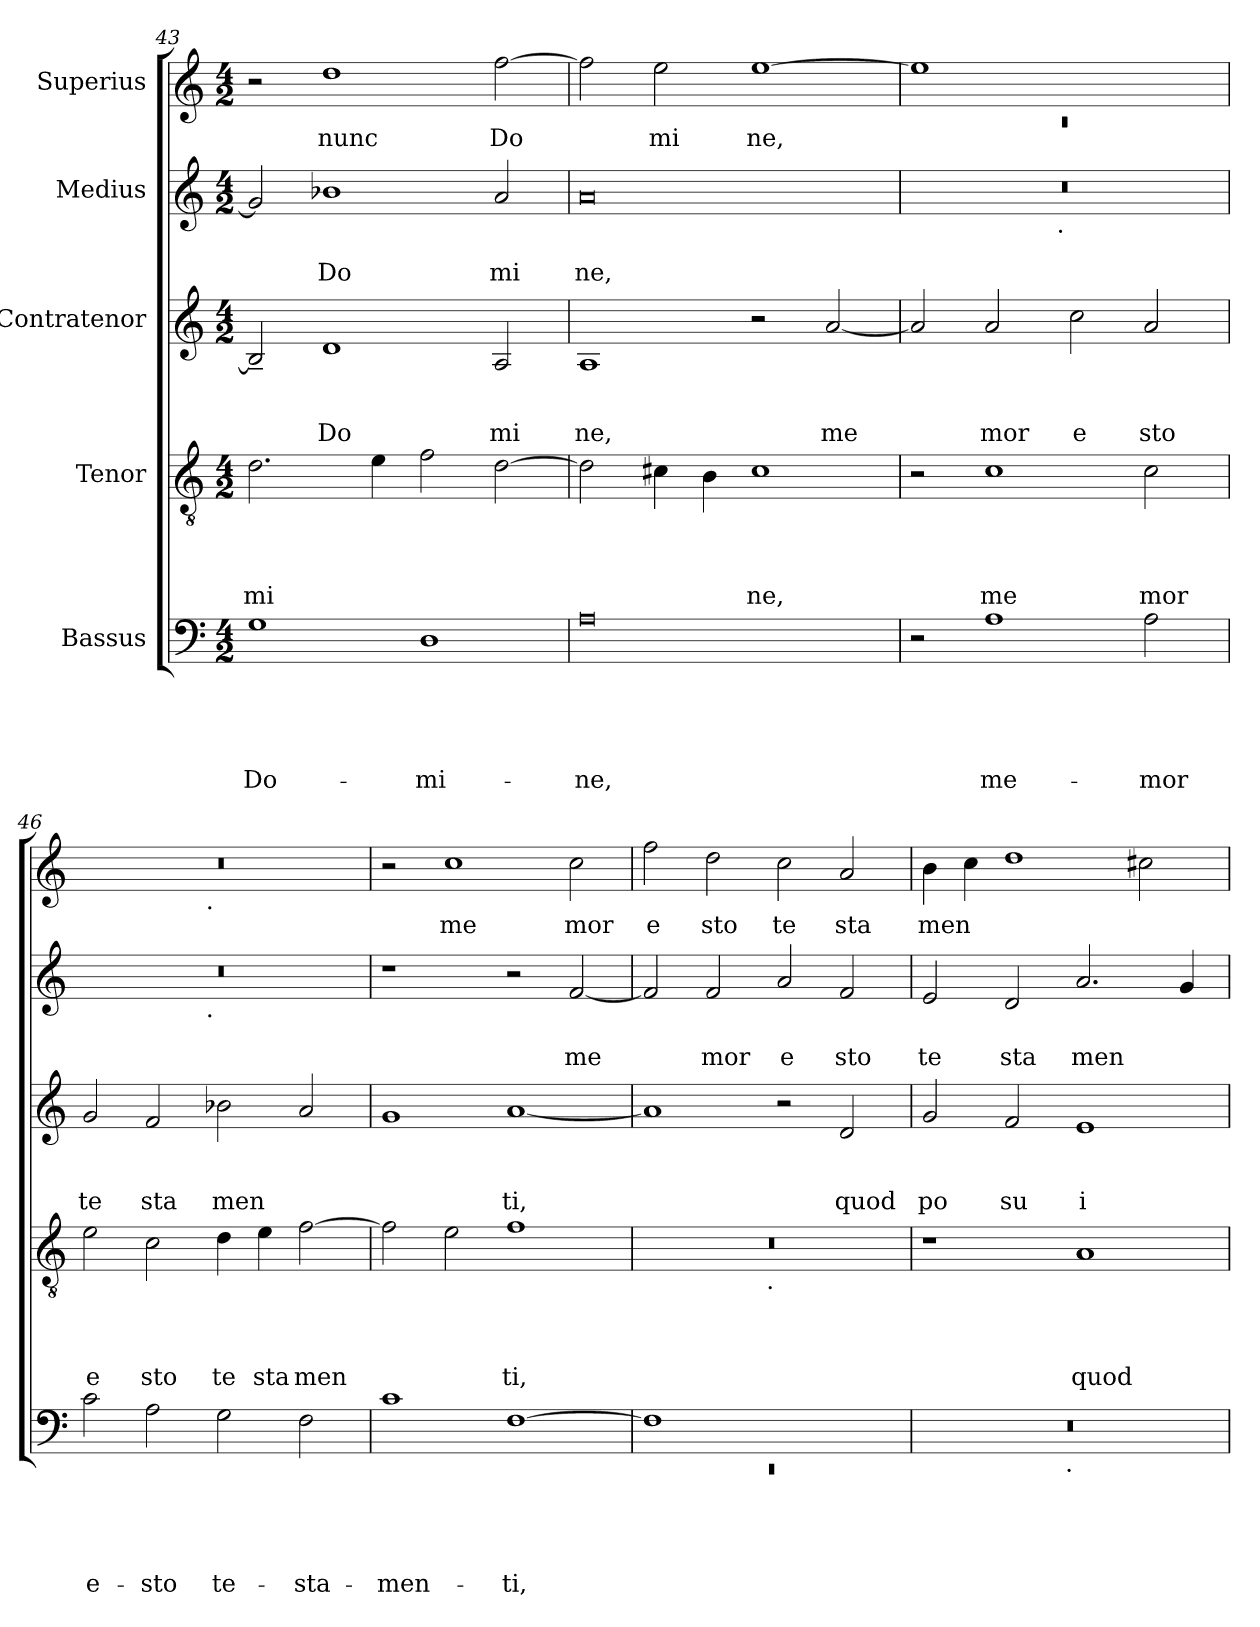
**kern	**text	**text	**text	**text	**text	**kern	**text	**text	**text	**text	**kern	**text	**text	**text	**kern	**text	**text	**kern	**text
*part5	*part5	*part5	*part5	*part5	*part5	*part4	*part4	*part4	*part4	*part4	*part3	*part3	*part3	*part3	*part2	*part2	*part2	*part1	*part1
*staff5	*staff5	*staff5	*staff5	*staff5	*staff5	*staff4	*staff4	*staff4	*staff4	*staff4	*staff3	*staff3	*staff3	*staff3	*staff2	*staff2	*staff2	*staff1	*staff1
*I"Bassus	*	*	*	*	*	*I"Tenor	*	*	*	*	*I"Contratenor	*	*	*	*I"Medius	*	*	*I"Superius	*
*clefF4	*	*	*	*	*	*clefGv2	*	*	*	*	*clefG2	*	*	*	*clefG2	*	*	*clefG2	*
*k[]	*	*	*	*	*	*k[]	*	*	*	*	*k[]	*	*	*	*k[]	*	*	*k[]	*
*C:	*	*	*	*	*	*C:	*	*	*	*	*C:	*	*	*	*C:	*	*	*C:	*
*M4/2	*	*	*	*	*	*M4/2	*	*	*	*	*M4/2	*	*	*	*M4/2	*	*	*M4/2	*
=43	=43	=43	=43	=43	=43	=43	=43	=43	=43	=43	=43	=43	=43	=43	=43	=43	=43	=43	=43
!	!	!	!	!	!LO:LY:b	!	!	!	!	!LO:LY:b	!	!	!	!	!	!	!	!	!
1G	.	.	.	.	Do-	2.d\	.	.	.	mi	2B~</]	.	.	.	2g/]	.	.	2r	.
!	!	!	!	!	!	!	!	!	!	!	!	!	!	!LO:LY:b	!	!	!LO:LY:b	!	!LO:LY:b
.	.	.	.	.	.	.	.	.	.	.	1d	.	.	Do	1b-X	.	Do	1dd	nunc
.	.	.	.	.	.	4e\	.	.	.	.	.	.	.	.	.	.	.	.	.
!	!	!	!	!	!LO:LY:b	!	!	!	!	!	!	!	!	!	!	!	!	!	!
1D	.	.	.	.	-mi-	2f\	.	.	.	.	.	.	.	.	.	.	.	.	.
!	!	!	!	!	!	!	!	!	!	!	!	!	!	!LO:LY:b	!	!	!LO:LY:b	!	!LO:LY:b
.	.	.	.	.	.	[>2d\	.	.	.	.	2A/	.	.	mi	2a/	.	mi	[>2ff\	Do
=44	=44	=44	=44	=44	=44	=44	=44	=44	=44	=44	=44	=44	=44	=44	=44	=44	=44	=44	=44
!	!	!	!	!	!LO:LY:b	!	!	!	!	!	!	!	!	!LO:LY:b	!	!	!LO:LY:b	!	!
0A	.	.	.	.	-ne,	2d\]	.	.	.	.	1A	.	.	ne,	0a	.	ne,	2ff\]	.
!	!	!	!	!	!	!	!	!	!	!	!	!	!	!	!	!	!	!	!LO:LY:b
.	.	.	.	.	.	4c#X\	.	.	.	.	.	.	.	.	.	.	.	2ee\	mi
.	.	.	.	.	.	4B\	.	.	.	.	.	.	.	.	.	.	.	.	.
!	!	!	!	!	!	!	!	!	!	!LO:LY:b	!	!	!	!	!	!	!	!	!LO:LY:b
.	.	.	.	.	.	1c#	.	.	.	ne,	2r	.	.	.	.	.	.	[>1ee	ne,
!	!	!	!	!	!	!	!	!	!	!	!	!	!	!LO:LY:b	!	!	!	!	!
.	.	.	.	.	.	.	.	.	.	.	[<2a/	.	.	me	.	.	.	.	.
=45	=45	=45	=45	=45	=45	=45	=45	=45	=45	=45	=45	=45	=45	=45	=45	=45	=45	=45	=45
*	*	*	*	*	*	*	*	*	*	*	*	*	*	*	*	*	*	*^	*
!	!	!	!	!	!	!	!	!	!	!	!	!	!	!	!	!	!	!	!LO:N:vis=1	!
*	*	*	*	*	*	*	*	*	*	*	*	*	*	*	*^	*	*	*	*	*
2r	.	.	.	.	.	2r	.	.	.	.	2a/]	.	.	.	0r	2ryy	.	.	1ee]	0rc	.
!	!	!	!	!	!LO:LY:b	!	!	!	!	!LO:LY:b	!	!	!	!LO:LY:b	!	!	!	!	!	!	!
1A	.	.	.	.	me-	1c	.	.	.	me	2a/	.	.	mor	.	4...ryy	.	.	.	.	.
!	!	!	!	!	!	!	!	!	!	!	!	!	!	!	!	!LO:TX:b:t=.	!	!	!	!	!
.	.	.	.	.	.	.	.	.	.	.	.	.	.	.	.	1ryy	.	.	.	.	.
!	!	!	!	!	!	!	!	!	!	!	!	!	!	!LO:LY:b	!	!	!	!	!	!	!
.	.	.	.	.	.	.	.	.	.	.	2cc\	.	.	e	.	.	.	.	1ryy	.	.
!	!	!	!	!	!LO:LY:b	!	!	!	!	!LO:LY:b	!	!	!	!LO:LY:b	!	!	!	!	!	!	!
2A\	.	.	.	.	-mor	2c\	.	.	.	mor	2a/	.	.	sto	.	.	.	.	.	.	.
.	.	.	.	.	.	.	.	.	.	.	.	.	.	.	.	32ryy	.	.	.	.	.
=46	=46	=46	=46	=46	=46	=46	=46	=46	=46	=46	=46	=46	=46	=46	=46	=46	=46	=46	=46	=46	=46
!	!	!	!	!	!LO:LY:b	!	!	!	!	!LO:LY:b	!	!	!	!LO:LY:b	!	!	!	!	!	!	!
2c\	.	.	.	.	e-	2e\	.	.	.	e	2g/	.	.	te	0r	2ryy	.	.	0r	2ryy	.
!	!	!	!	!	!LO:LY:b	!	!	!	!	!LO:LY:b	!	!	!	!LO:LY:b	!	!	!	!	!	!	!
2A\	.	.	.	.	-sto	2c\	.	.	.	sto	2f/	.	.	sta	.	4...ryy	.	.	.	4...ryy	.
!	!	!	!	!	!	!	!	!	!	!	!	!	!	!	!	!	!	!	!	!LO:TX:b:t=.	!
!	!	!	!	!	!	!	!	!	!	!	!	!	!	!	!	!LO:TX:b:t=.	!	!	!	!	!
.	.	.	.	.	.	.	.	.	.	.	.	.	.	.	.	1ryy	.	.	.	1ryy	.
!	!	!	!	!	!LO:LY:b	!	!	!	!	!LO:LY:b	!	!	!	!LO:LY:b	!	!	!	!	!	!	!
2G\	.	.	.	.	te-	4d\	.	.	.	te	2b-X\	.	.	men	.	.	.	.	.	.	.
!	!	!	!	!	!	!	!	!	!	!LO:LY:b	!	!	!	!	!	!	!	!	!	!	!
.	.	.	.	.	.	4e\	.	.	.	sta	.	.	.	.	.	.	.	.	.	.	.
!	!	!	!	!	!LO:LY:b	!	!	!	!	!LO:LY:b	!	!	!	!	!	!	!	!	!	!	!
2F\	.	.	.	.	-sta-	[>2f\	.	.	.	men	2a/	.	.	.	.	.	.	.	.	.	.
.	.	.	.	.	.	.	.	.	.	.	.	.	.	.	.	32ryy	.	.	.	32ryy	.
=47	=47	=47	=47	=47	=47	=47	=47	=47	=47	=47	=47	=47	=47	=47	=47	=47	=47	=47	=47	=47	=47
!	!	!	!	!	!LO:LY:b	!	!	!	!	!	!	!	!	!	!	!	!	!	!	!	!
*	*	*	*	*	*	*	*	*	*	*	*	*	*	*	*v	*v	*	*	*	*	*
*	*	*	*	*	*	*	*	*	*	*	*	*	*	*	*	*	*	*v	*v	*
1c	.	.	.	.	-men-	2f\]	.	.	.	.	1g	.	.	.	1r	.	.	2r	.
!	!	!	!	!	!	!	!	!	!	!	!	!	!	!	!	!	!	!	!LO:LY:b
.	.	.	.	.	.	2e\	.	.	.	.	.	.	.	.	.	.	.	1cc	me
!	!	!	!	!	!LO:LY:b	!	!	!	!	!LO:LY:b	!	!	!	!LO:LY:b	!	!	!	!	!
[>1F	.	.	.	.	-ti,	1f	.	.	.	ti,	[<1a	.	.	ti,	2r	.	.	.	.
!	!	!	!	!	!	!	!	!	!	!	!	!	!	!	!	!	!LO:LY:b	!	!LO:LY:b
.	.	.	.	.	.	.	.	.	.	.	.	.	.	.	[<2f/	.	me	2cc\	mor
=48	=48	=48	=48	=48	=48	=48	=48	=48	=48	=48	=48	=48	=48	=48	=48	=48	=48	=48	=48
*^	*	*	*	*	*	*	*	*	*	*	*	*	*	*	*	*	*	*	*
!	!LO:N:vis=1	!	!	!	!	!	!	!	!	!	!	!	!	!	!	!	!	!	!	!LO:LY:b
*	*	*	*	*	*	*	*^	*	*	*	*	*	*	*	*	*	*	*	*	*
1F]	0rEE	.	.	.	.	.	0r	2ryy	.	.	.	.	1a]	.	.	.	2f/]	.	.	2ff\	e
!	!	!	!	!	!	!	!	!	!	!	!	!	!	!	!	!	!	!	!LO:LY:b	!	!LO:LY:b
.	.	.	.	.	.	.	.	4...ryy	.	.	.	.	.	.	.	.	2f/	.	mor	2dd\	sto
!	!	!	!	!	!	!	!	!LO:TX:b:t=.	!	!	!	!	!	!	!	!	!	!	!	!	!
.	.	.	.	.	.	.	.	1ryy	.	.	.	.	.	.	.	.	.	.	.	.	.
!	!	!	!	!	!	!	!	!	!	!	!	!	!	!	!	!	!	!	!LO:LY:b	!	!LO:LY:b
1ryy	.	.	.	.	.	.	.	.	.	.	.	.	2r	.	.	.	2a/	.	e	2cc\	te
!	!	!	!	!	!	!	!	!	!	!	!	!	!	!	!	!LO:LY:b	!	!	!LO:LY:b	!	!LO:LY:b
.	.	.	.	.	.	.	.	.	.	.	.	.	2d/	.	.	quod	2f/	.	sto	2a/	sta
.	.	.	.	.	.	.	.	32ryy	.	.	.	.	.	.	.	.	.	.	.	.	.
=49	=49	=49	=49	=49	=49	=49	=49	=49	=49	=49	=49	=49	=49	=49	=49	=49	=49	=49	=49	=49	=49
!	!	!	!	!	!	!	!	!	!	!	!	!	!	!	!	!LO:LY:b	!	!	!LO:LY:b	!	!LO:LY:b
*	*	*	*	*	*	*	*v	*v	*	*	*	*	*	*	*	*	*	*	*	*	*
0r	2ryy	.	.	.	.	.	1r	.	.	.	.	2g/	.	.	po	2e/	.	te	4b\	men
.	.	.	.	.	.	.	.	.	.	.	.	.	.	.	.	.	.	.	4cc\	.
!	!	!	!	!	!	!	!	!	!	!	!	!	!	!	!LO:LY:b	!	!	!LO:LY:b	!	!
.	4...ryy	.	.	.	.	.	.	.	.	.	.	2f/	.	.	su	2d/	.	sta	1dd	.
!	!LO:TX:b:t=.	!	!	!	!	!	!	!	!	!	!	!	!	!	!	!	!	!	!	!
.	1ryy	.	.	.	.	.	.	.	.	.	.	.	.	.	.	.	.	.	.	.
!	!	!	!	!	!	!	!	!	!	!	!LO:LY:b	!	!	!	!LO:LY:b	!	!	!LO:LY:b	!	!
.	.	.	.	.	.	.	1A	.	.	.	quod	1e	.	.	i	2.a/	.	men	.	.
.	.	.	.	.	.	.	.	.	.	.	.	.	.	.	.	.	.	.	2cc#X\	.
.	.	.	.	.	.	.	.	.	.	.	.	.	.	.	.	4g/	.	.	.	.
.	32ryy	.	.	.	.	.	.	.	.	.	.	.	.	.	.	.	.	.	.	.
*v	*v	*	*	*	*	*	*	*	*	*	*	*	*	*	*	*	*	*	*	*
=	=	=	=	=	=	=	=	=	=	=	=	=	=	=	=	=	=	=	=
*-	*-	*-	*-	*-	*-	*-	*-	*-	*-	*-	*-	*-	*-	*-	*-	*-	*-	*-	*-
